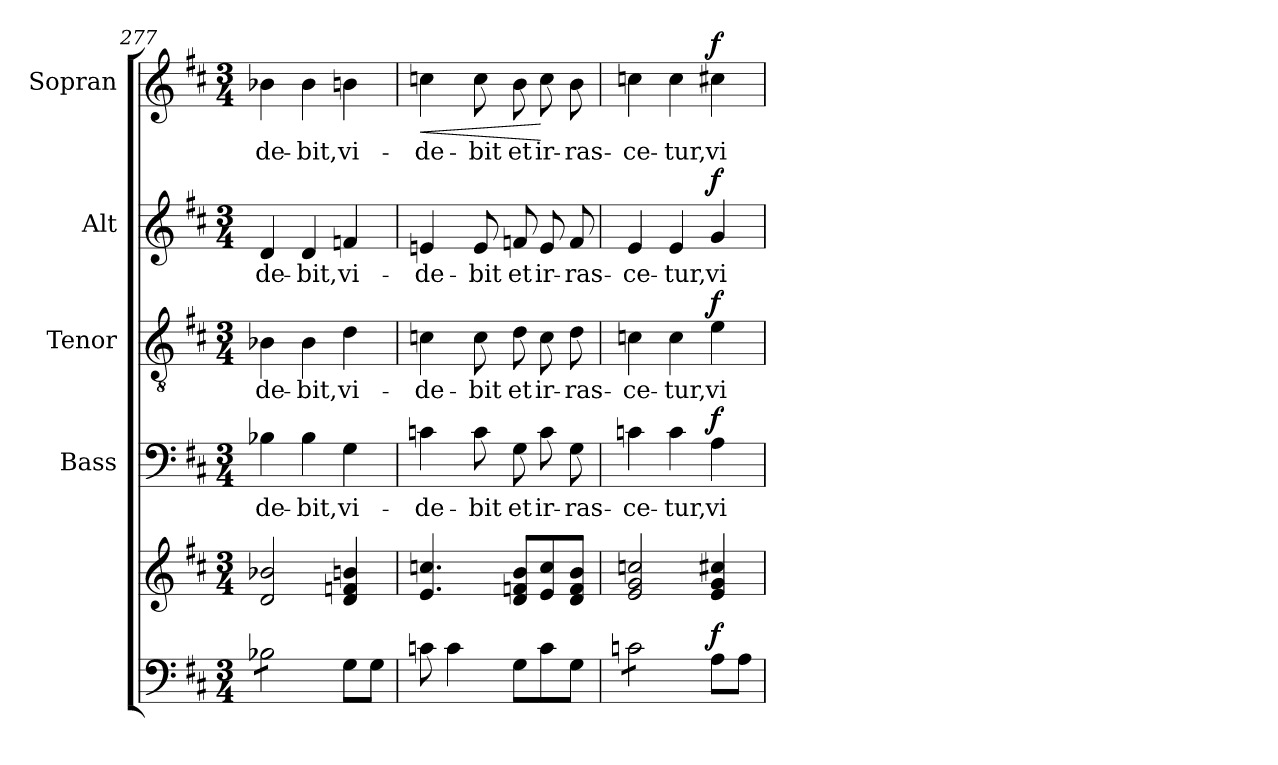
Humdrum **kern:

**kern	**kern	**dynam	**kern	**text	**dynam	**kern	**text	**dynam	**kern	**text	**dynam	**kern	**text	**dynam
*part5	*part5	*part5	*part4	*part4	*part4	*part3	*part3	*part3	*part2	*part2	*part2	*part1	*part1	*part1
*staff6	*staff5	*staff5/6	*staff4	*staff4	*staff4	*staff3	*staff3	*staff3	*staff2	*staff2	*staff2	*staff1	*staff1	*staff1
*	*	*	*I"Bass	*	*	*I"Tenor	*	*	*I"Alt	*	*	*I"Sopran	*	*
*	*	*	*I'B.	*	*	*I'T.	*	*	*I'A.	*	*	*I'S.	*	*
!!LO:PB:g=z
*clefF4	*clefG2	*	*clefF4	*	*	*clefGv2	*	*	*clefG2	*	*	*clefG2	*	*
*k[f#c#]	*k[f#c#]	*	*k[f#c#]	*	*	*k[f#c#]	*	*	*k[f#c#]	*	*	*k[f#c#]	*	*
*D:	*D:	*	*D:	*	*	*D:	*	*	*D:	*	*	*D:	*	*
*M3/4	*M3/4	*	*M3/4	*	*	*M3/4	*	*	*M3/4	*	*	*M3/4	*	*
=277	=277	=277	=277	=277	=277	=277	=277	=277	=277	=277	=277	=277	=277	=277
!	!	!	!	!LO:LY:b	!	!	!LO:LY:b	!	!	!LO:LY:b	!	!	!LO:LY:b	!
*tremolo	*	*	*	*	*	*	*	*	*	*	*	*	*	*
8B-X\L	2d/ 2b-X/	.	4B-X\	-de-	.	4B-X\	-de-	.	4d/	-de-	.	4b-X\	-de-	.
8B-X\	.	.	.	.	.	.	.	.	.	.	.	.	.	.
!	!	!	!	!LO:LY:b	!	!	!LO:LY:b	!	!	!LO:LY:b	!	!	!LO:LY:b	!
8B-X\	.	.	4B-\	-bit,	.	4B-\	-bit,	.	4d/	-bit,	.	4b-\	-bit,	.
8B-X\J	.	.	.	.	.	.	.	.	.	.	.	.	.	.
*Xtremolo	*	*	*	*	*	*	*	*	*	*	*	*	*	*
!	!	!	!	!LO:LY:b	!	!	!LO:LY:b	!	!	!LO:LY:b	!	!	!LO:LY:b	!
8G\L	4d/ 4fn/ 4bn/	.	4G\	vi-	.	4d\	vi-	.	4fn/	vi-	.	4bn\	vi-	.
8G\J	.	.	.	.	.	.	.	.	.	.	.	.	.	.
=278	=278	=278	=278	=278	=278	=278	=278	=278	=278	=278	=278	=278	=278	=278
!	!	!	!	!LO:LY:b	!	!	!LO:LY:b	!	!	!LO:LY:b	!	!	!LO:LY:b	!LO:HP:b
8cn\	4.e/ 4.ccn/	.	4cn\	-de-	.	4cn\	-de-	.	4en/	-de-	.	4ccn\	-de-	<
4c\	.	.	.	.	.	.	.	.	.	.	.	.	.	.
!	!	!	!	!LO:LY:b	!	!	!LO:LY:b	!	!	!LO:LY:b	!	!	!LO:LY:b	!
.	.	.	8c\	-bit	.	8c\	-bit	.	8e/	-bit	.	8cc\	-bit	.
!	!	!	!	!LO:LY:b	!	!	!LO:LY:b	!	!	!LO:LY:b	!	!	!LO:LY:b	!
8G\L	8d/ 8fn/ 8b/L	.	8G\	et	.	8d\	et	.	8fn/	et	.	8b\	et	.
!	!	!	!	!LO:LY:b	!	!	!LO:LY:b	!	!	!LO:LY:b	!	!	!LO:LY:b	!
8c\	8e/ 8cc/	.	8c\	ir-	.	8c\	ir-	.	8e/	ir-	.	8cc\	ir-	[
!	!	!	!	!LO:LY:b	!	!	!LO:LY:b	!	!	!LO:LY:b	!	!	!LO:LY:b	!
8G\J	8d/ 8f/ 8b/J	.	8G\	-ras-	.	8d\	-ras-	.	8f/	-ras-	.	8b\	-ras-	.
=279	=279	=279	=279	=279	=279	=279	=279	=279	=279	=279	=279	=279	=279	=279
!	!	!	!	!LO:LY:b	!	!	!LO:LY:b	!	!	!LO:LY:b	!	!	!LO:LY:b	!
*tremolo	*	*	*	*	*	*	*	*	*	*	*	*	*	*
8cn\L	2e/ 2g/ 2ccn/	.	4cn\	-ce-	.	4cn\	-ce-	.	4e/	-ce-	.	4ccn\	-ce-	.
8cn\	.	.	.	.	.	.	.	.	.	.	.	.	.	.
!	!	!	!	!LO:LY:b	!	!	!LO:LY:b	!	!	!LO:LY:b	!	!	!LO:LY:b	!
8cn\	.	.	4c\	-tur,	.	4c\	-tur,	.	4e/	-tur,	.	4cc\	-tur,	.
8cn\J	.	.	.	.	.	.	.	.	.	.	.	.	.	.
*Xtremolo	*	*	*	*	*	*	*	*	*	*	*	*	*	*
!	!	!LO:DY:a=2	!	!LO:LY:b	!LO:DY:a	!	!LO:LY:b	!LO:DY:a	!	!LO:LY:b	!LO:DY:a	!	!LO:LY:b	!LO:DY:a
8A\L	4e/ 4g/ 4cc#X/	f	4A\	vi-	f	4e\	vi-	f	4g/	vi-	f	4cc#X\	vi-	f
8A\J	.	.	.	.	.	.	.	.	.	.	.	.	.	.
=	=	=	=	=	=	=	=	=	=	=	=	=	=	=
*-	*-	*-	*-	*-	*-	*-	*-	*-	*-	*-	*-	*-	*-	*-
